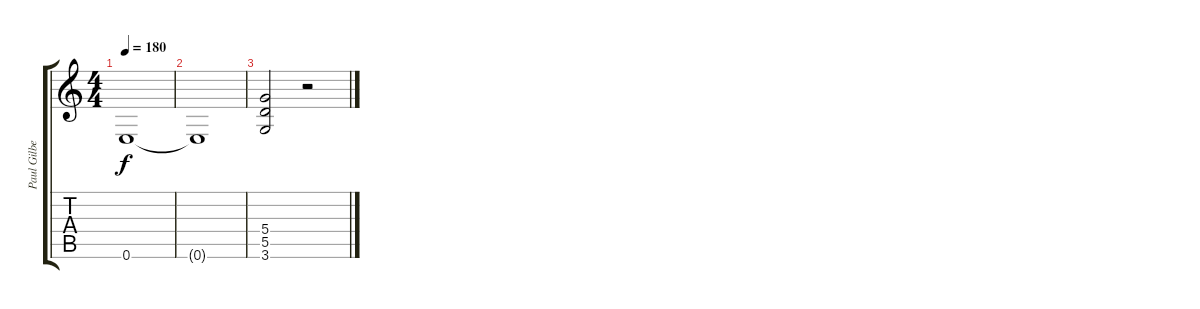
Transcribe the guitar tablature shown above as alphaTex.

\track ("Paul Gilbert" "Paul Gilbe") {instrument overdrivenguitar}
\staff {score tabs}
\tuning (E4 B3 G3 D3 A2 E2) {hide}
\ts (4 4)
\tempo 180
\clef g2
\ks c
0.6{t}.1{dy f} |
0.6{t}.1 |
(5.4 5.5 3.6).2 r.2
